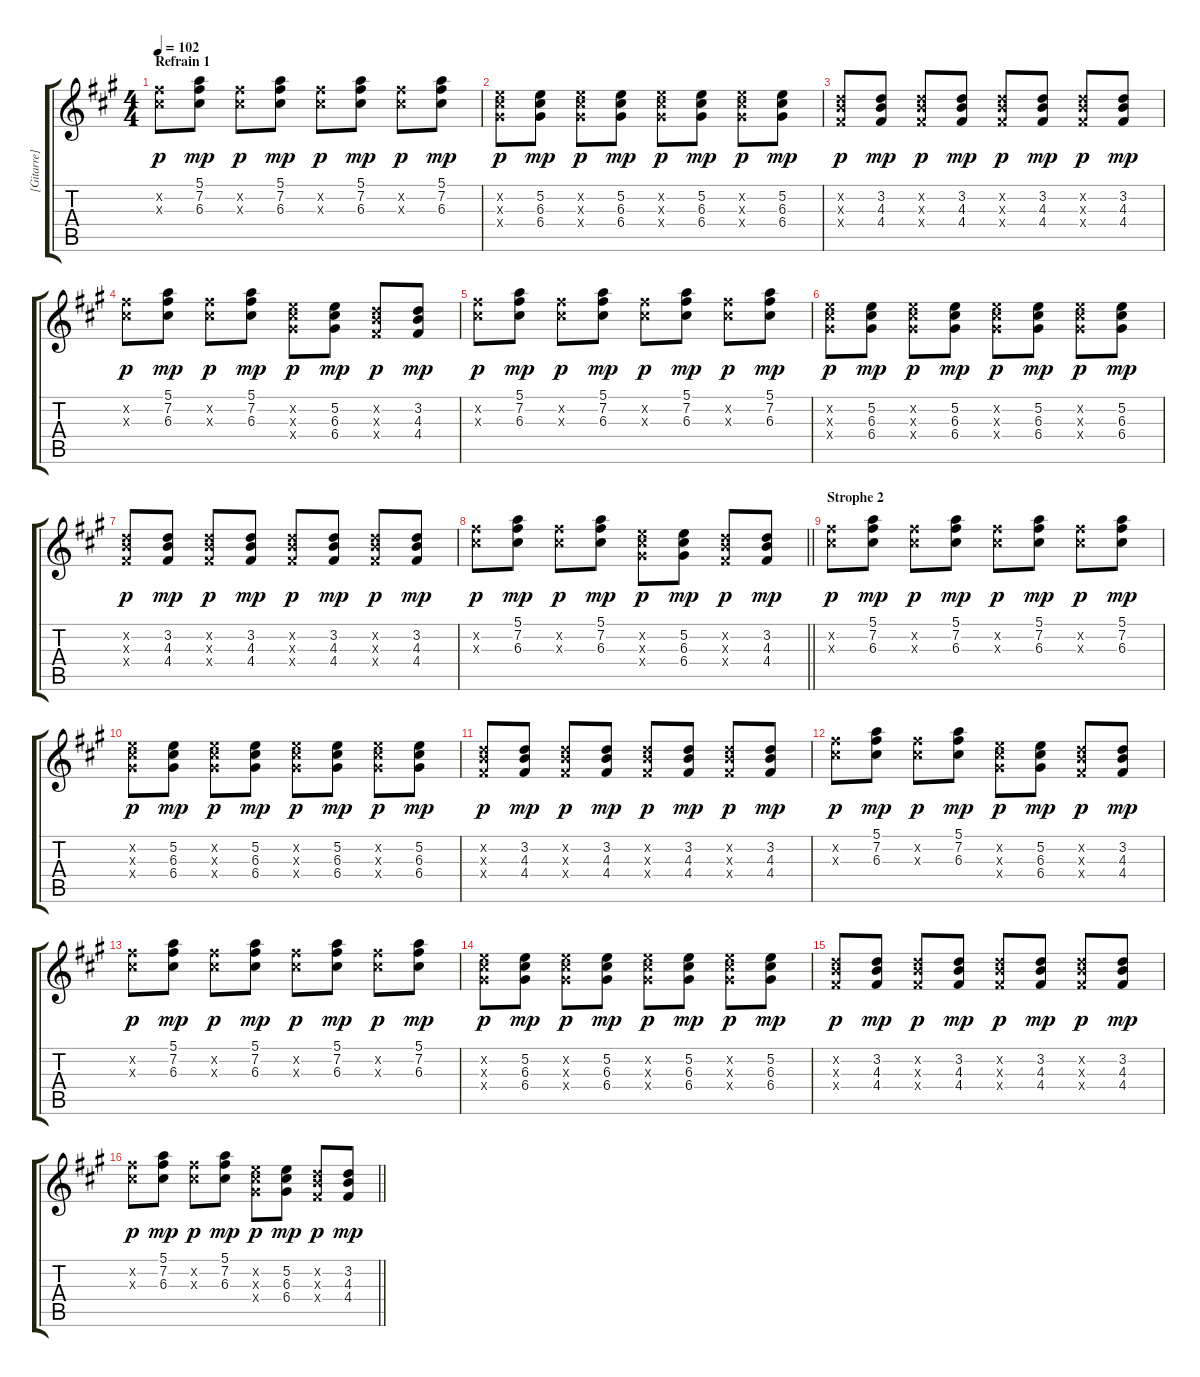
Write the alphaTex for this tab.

\track ("[Gitarre]" "[Gitarre]") {instrument overdrivenguitar}
\staff {score tabs}
\tuning (E4 B3 G3 D3 A2 E2) {hide}
\ts (4 4)
\section ("" "Refrain 1")
\tempo 102
\clef g2
\ks f#minor
(7.2{x} 6.3{x}).8{dy p} (5.1 7.2 6.3).8{dy mp} (7.2{x} 6.3{x}).8{dy p} (5.1 7.2 6.3).8{dy mp} (7.2{x} 6.3{x}).8{dy p} (5.1 7.2 6.3).8{dy mp} (7.2{x} 6.3{x}).8{dy p} (5.1 7.2 6.3).8{dy mp} |
(5.2{x} 6.3{x} 6.4{x}).8{dy p} (5.2 6.3 6.4).8{dy mp} (5.2{x} 6.3{x} 6.4{x}).8{dy p} (5.2 6.3 6.4).8{dy mp} (5.2{x} 6.3{x} 6.4{x}).8{dy p} (5.2 6.3 6.4).8{dy mp} (5.2{x} 6.3{x} 6.4{x}).8{dy p} (5.2 6.3 6.4).8{dy mp} |
(3.2{x} 4.3{x} 4.4{x}).8{dy p} (3.2 4.3 4.4).8{dy mp} (3.2{x} 4.3{x} 4.4{x}).8{dy p} (3.2 4.3 4.4).8{dy mp} (3.2{x} 4.3{x} 4.4{x}).8{dy p} (3.2 4.3 4.4).8{dy mp} (3.2{x} 4.3{x} 4.4{x}).8{dy p} (3.2 4.3 4.4).8{dy mp} |
(7.2{x} 6.3{x}).8{dy p} (5.1 7.2 6.3).8{dy mp} (7.2{x} 6.3{x}).8{dy p} (5.1 7.2 6.3).8{dy mp} (5.2{x} 6.3{x} 6.4{x}).8{dy p} (5.2 6.3 6.4).8{dy mp} (3.2{x} 4.3{x} 4.4{x}).8{dy p} (3.2 4.3 4.4).8{dy mp} |
(7.2{x} 6.3{x}).8{dy p} (5.1 7.2 6.3).8{dy mp} (7.2{x} 6.3{x}).8{dy p} (5.1 7.2 6.3).8{dy mp} (7.2{x} 6.3{x}).8{dy p} (5.1 7.2 6.3).8{dy mp} (7.2{x} 6.3{x}).8{dy p} (5.1 7.2 6.3).8{dy mp} |
(5.2{x} 6.3{x} 6.4{x}).8{dy p} (5.2 6.3 6.4).8{dy mp} (5.2{x} 6.3{x} 6.4{x}).8{dy p} (5.2 6.3 6.4).8{dy mp} (5.2{x} 6.3{x} 6.4{x}).8{dy p} (5.2 6.3 6.4).8{dy mp} (5.2{x} 6.3{x} 6.4{x}).8{dy p} (5.2 6.3 6.4).8{dy mp} |
(3.2{x} 4.3{x} 4.4{x}).8{dy p} (3.2 4.3 4.4).8{dy mp} (3.2{x} 4.3{x} 4.4{x}).8{dy p} (3.2 4.3 4.4).8{dy mp} (3.2{x} 4.3{x} 4.4{x}).8{dy p} (3.2 4.3 4.4).8{dy mp} (3.2{x} 4.3{x} 4.4{x}).8{dy p} (3.2 4.3 4.4).8{dy mp} |
\barLineRight lightlight
(7.2{x} 6.3{x}).8{dy p} (5.1 7.2 6.3).8{dy mp} (7.2{x} 6.3{x}).8{dy p} (5.1 7.2 6.3).8{dy mp} (5.2{x} 6.3{x} 6.4{x}).8{dy p} (5.2 6.3 6.4).8{dy mp} (3.2{x} 4.3{x} 4.4{x}).8{dy p} (3.2 4.3 4.4).8{dy mp} |
\section ("" "Strophe 2")
(7.2{x} 6.3{x}).8{dy p} (5.1 7.2 6.3).8{dy mp} (7.2{x} 6.3{x}).8{dy p} (5.1 7.2 6.3).8{dy mp} (7.2{x} 6.3{x}).8{dy p} (5.1 7.2 6.3).8{dy mp} (7.2{x} 6.3{x}).8{dy p} (5.1 7.2 6.3).8{dy mp} |
(5.2{x} 6.3{x} 6.4{x}).8{dy p} (5.2 6.3 6.4).8{dy mp} (5.2{x} 6.3{x} 6.4{x}).8{dy p} (5.2 6.3 6.4).8{dy mp} (5.2{x} 6.3{x} 6.4{x}).8{dy p} (5.2 6.3 6.4).8{dy mp} (5.2{x} 6.3{x} 6.4{x}).8{dy p} (5.2 6.3 6.4).8{dy mp} |
(3.2{x} 4.3{x} 4.4{x}).8{dy p} (3.2 4.3 4.4).8{dy mp} (3.2{x} 4.3{x} 4.4{x}).8{dy p} (3.2 4.3 4.4).8{dy mp} (3.2{x} 4.3{x} 4.4{x}).8{dy p} (3.2 4.3 4.4).8{dy mp} (3.2{x} 4.3{x} 4.4{x}).8{dy p} (3.2 4.3 4.4).8{dy mp} |
(7.2{x} 6.3{x}).8{dy p} (5.1 7.2 6.3).8{dy mp} (7.2{x} 6.3{x}).8{dy p} (5.1 7.2 6.3).8{dy mp} (5.2{x} 6.3{x} 6.4{x}).8{dy p} (5.2 6.3 6.4).8{dy mp} (3.2{x} 4.3{x} 4.4{x}).8{dy p} (3.2 4.3 4.4).8{dy mp} |
(7.2{x} 6.3{x}).8{dy p} (5.1 7.2 6.3).8{dy mp} (7.2{x} 6.3{x}).8{dy p} (5.1 7.2 6.3).8{dy mp} (7.2{x} 6.3{x}).8{dy p} (5.1 7.2 6.3).8{dy mp} (7.2{x} 6.3{x}).8{dy p} (5.1 7.2 6.3).8{dy mp} |
(5.2{x} 6.3{x} 6.4{x}).8{dy p} (5.2 6.3 6.4).8{dy mp} (5.2{x} 6.3{x} 6.4{x}).8{dy p} (5.2 6.3 6.4).8{dy mp} (5.2{x} 6.3{x} 6.4{x}).8{dy p} (5.2 6.3 6.4).8{dy mp} (5.2{x} 6.3{x} 6.4{x}).8{dy p} (5.2 6.3 6.4).8{dy mp} |
(3.2{x} 4.3{x} 4.4{x}).8{dy p} (3.2 4.3 4.4).8{dy mp} (3.2{x} 4.3{x} 4.4{x}).8{dy p} (3.2 4.3 4.4).8{dy mp} (3.2{x} 4.3{x} 4.4{x}).8{dy p} (3.2 4.3 4.4).8{dy mp} (3.2{x} 4.3{x} 4.4{x}).8{dy p} (3.2 4.3 4.4).8{dy mp} |
\barLineRight lightlight
(7.2{x} 6.3{x}).8{dy p} (5.1 7.2 6.3).8{dy mp} (7.2{x} 6.3{x}).8{dy p} (5.1 7.2 6.3).8{dy mp} (5.2{x} 6.3{x} 6.4{x}).8{dy p} (5.2 6.3 6.4).8{dy mp} (3.2{x} 4.3{x} 4.4{x}).8{dy p} (3.2 4.3 4.4).8{dy mp}
